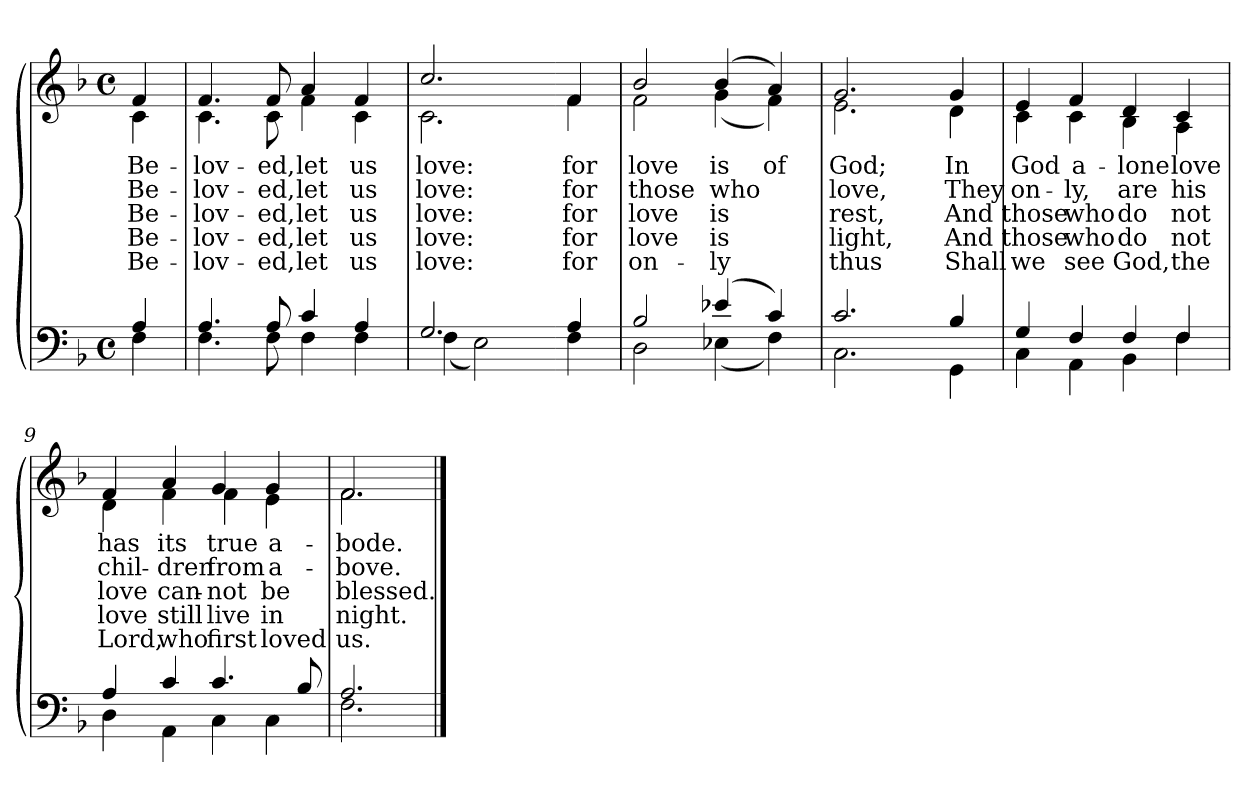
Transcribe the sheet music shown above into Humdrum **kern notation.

**kern	**kern	**text	**text	**text	**text	**text
*part2	*part1	*part1	*part1	*part1	*part1	*part1
*staff2	*staff1	*staff1	*staff1	*staff1	*staff1	*staff1
*clefF4	*clefG2	*	*	*	*	*
*k[b-]	*k[b-]	*	*	*	*	*
*M4/4	*M4/4	*	*	*	*	*
*met(c)	*met(c)	*	*	*	*	*
=1	=1	=1	=1	=1	=1	=1
*^	*	*	*	*	*	*
!	!	!LO:TX:b:i:t=Verse	!	!	!	!	!
!	!	!	!LO:LY:b	!LO:LY:b	!LO:LY:b	!LO:LY:b	!LO:LY:b
*	*	*^	*	*	*	*	*
4A/	4F\	4f/	4c\	Be-	Be-	Be-	Be-	Be-
=2	=2	=2	=2	=2	=2	=2	=2	=2
!	!	!	!	!LO:LY:b	!LO:LY:b	!LO:LY:b	!LO:LY:b	!LO:LY:b
4.A/	4.F\	4.f/	4.c\	-lov-	-lov-	-lov-	-lov-	-lov-
!	!	!	!	!LO:LY:b	!LO:LY:b	!LO:LY:b	!LO:LY:b	!LO:LY:b
8A/	8F\	8f/	8c\	-ed,	-ed,	-ed,	-ed,	-ed,
!	!	!	!	!LO:LY:b	!LO:LY:b	!LO:LY:b	!LO:LY:b	!LO:LY:b
4c/	4F\	4a/	4f\	let	let	let	let	let
!	!	!	!	!LO:LY:b	!LO:LY:b	!LO:LY:b	!LO:LY:b	!LO:LY:b
4A/	4F\	4f/	4c\	us	us	us	us	us
=3	=3	=3	=3	=3	=3	=3	=3	=3
!	!	!	!	!LO:LY:b	!LO:LY:b	!LO:LY:b	!LO:LY:b	!LO:LY:b
2.G/	(<4F\	2.cc/	2.c\	love:	love:	love:	love:	love:
.	2E\)	.	.	.	.	.	.	.
!!LO:LB:g=z	!!
=4-	=4-	=4-	=4-	=4-	=4-	=4-	=4-	=4-
!	!	!	!	!LO:LY:b	!LO:LY:b	!LO:LY:b	!LO:LY:b	!LO:LY:b
4A/	4F\	4f/	4f\	for	for	for	for	for
=5	=5	=5	=5	=5	=5	=5	=5	=5
!	!	!	!	!LO:LY:b	!LO:LY:b	!LO:LY:b	!LO:LY:b	!LO:LY:b
2B-/	2D\	2b-/	2f\	love	those	love	love	on-
!	!	!	!	!LO:LY:b	!LO:LY:b	!LO:LY:b	!LO:LY:b	!LO:LY:b
(>4e-X/	(<4E-X\	(>4b-/	(<4g\	is	who	is	is	-ly
!	!	!	!	!LO:LY:b	!	!	!	!
4c/)	4F\)	4a/)	4f\)	of	.	.	.	.
=6	=6	=6	=6	=6	=6	=6	=6	=6
!	!	!	!	!LO:LY:b	!LO:LY:b	!LO:LY:b	!LO:LY:b	!LO:LY:b
2.c/	2.C\	2.g/	2.e\	God;	love,	rest,	light,	thus
!!LO:LB:g=z	!!
=7-	=7-	=7-	=7-	=7-	=7-	=7-	=7-	=7-
!	!	!	!	!LO:LY:b	!LO:LY:b	!LO:LY:b	!LO:LY:b	!LO:LY:b
4B-/	4GG\	4g/	4d\	In	They	And	And	Shall
=8	=8	=8	=8	=8	=8	=8	=8	=8
!	!	!	!	!LO:LY:b	!LO:LY:b	!LO:LY:b	!LO:LY:b	!LO:LY:b
4G/	4C\	4e/	4c\	God	on-	those	those	we
!	!	!	!	!LO:LY:b	!LO:LY:b	!LO:LY:b	!LO:LY:b	!LO:LY:b
4F/	4AA\	4f/	4c\	a-	-ly,	who	who	see
!	!	!	!	!LO:LY:b	!LO:LY:b	!LO:LY:b	!LO:LY:b	!LO:LY:b
4F/	4BB-\	4d/	4B-\	-lone	are	do	do	God,
!	!	!	!	!LO:LY:b	!LO:LY:b	!LO:LY:b	!LO:LY:b	!LO:LY:b
4F/	4F\	4c/	4A\	love	his	not	not	the
=9	=9	=9	=9	=9	=9	=9	=9	=9
!	!	!	!	!LO:LY:b	!LO:LY:b	!LO:LY:b	!LO:LY:b	!LO:LY:b
4A/	4D\	4f/	4d\	has	chil-	love	love	Lord,
!	!	!	!	!LO:LY:b	!LO:LY:b	!LO:LY:b	!LO:LY:b	!LO:LY:b
4c/	4AA\	4a/	4f\	its	-dren	can-	still	who
!	!	!	!	!LO:LY:b	!LO:LY:b	!LO:LY:b	!LO:LY:b	!LO:LY:b
4.c/	4C\	4g/	4f\	true	from	-not	live	first
!	!	!	!	!LO:LY:b	!LO:LY:b	!LO:LY:b	!LO:LY:b	!LO:LY:b
.	4C\	4g/	4e\	a-	a-	be	in	loved
8B-/	.	.	.	.	.	.	.	.
=10	=10	=10	=10	=10	=10	=10	=10	=10
!	!	!	!	!LO:LY:b	!LO:LY:b	!LO:LY:b	!LO:LY:b	!LO:LY:b
2.A/	2.F\	2.f/	2.f\	-bode.	-bove.	blessed.	night.	us.
*v	*v	*	*	*	*	*	*	*
*	*v	*v	*	*	*	*	*
==	==	==	==	==	==	==
*-	*-	*-	*-	*-	*-	*-
